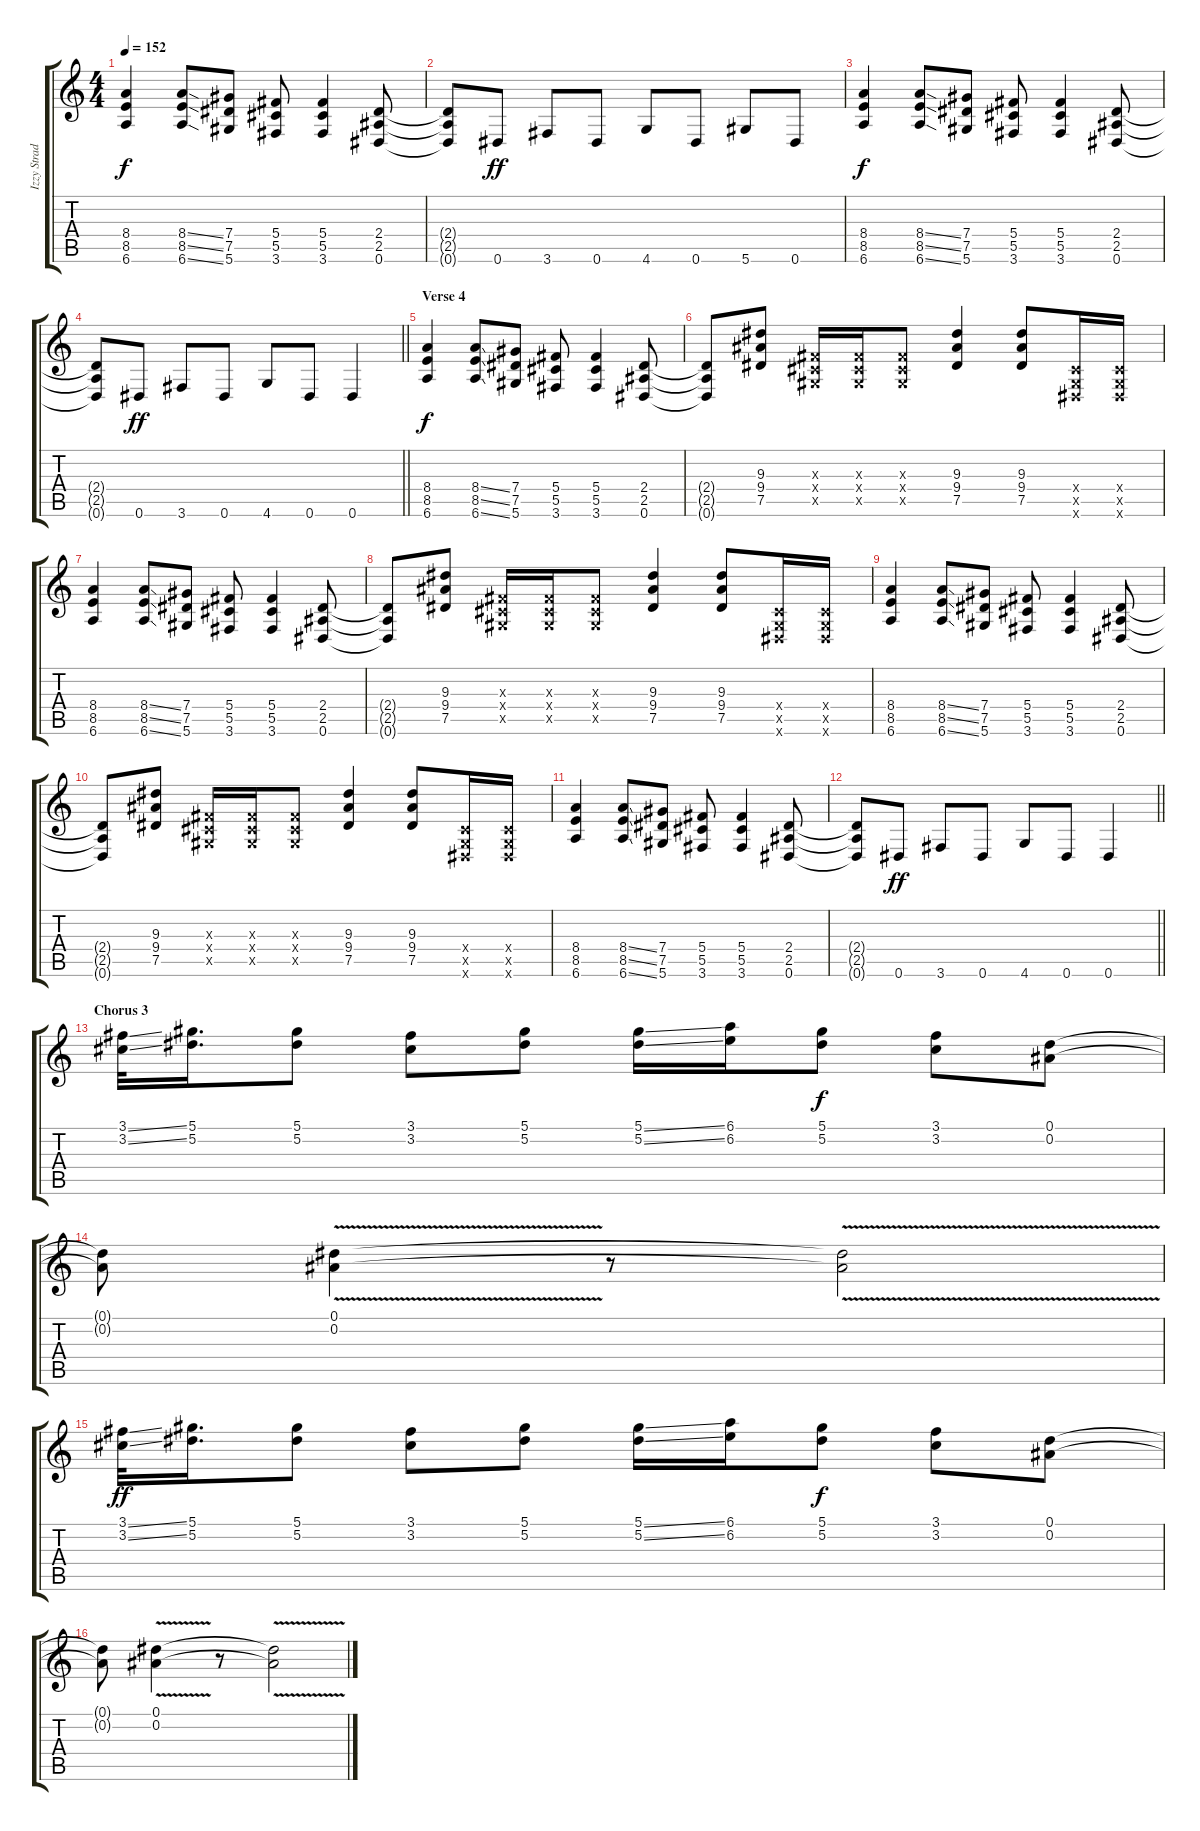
\track ("Izzy Stradlin" "Izzy Strad") {instrument distortionguitar}
\staff {score tabs}
\tuning (Eb4 Bb3 Gb3 Db3 Ab2 Eb2) {hide}
\ts (4 4)
\tempo 152
\clef g2
\ks c
(8.4 8.5 6.6).4{dy f} (8.4{ss} 8.5{ss} 6.6{ss}).8 (7.4 7.5 5.6).8 (5.4 5.5 3.6).8 (5.4 5.5 3.6).4 (2.4 2.5 0.6).8 |
(2.4{t} 2.5{t} 0.6{t}).8 0.6.8{dy ff} 3.6.8 0.6.8 4.6.8 0.6.8 5.6.8 0.6.8 |
(8.4 8.5 6.6).4{dy f} (8.4{ss} 8.5{ss} 6.6{ss}).8 (7.4 7.5 5.6).8 (5.4 5.5 3.6).8 (5.4 5.5 3.6).4 (2.4 2.5 0.6).8 |
\barLineRight lightlight
(2.4{t} 2.5{t} 0.6{t}).8 0.6.8{dy ff} 3.6.8 0.6.8 4.6.8 0.6.8 0.6.4 |
\section ("" "Verse 4")
(8.4 8.5 6.6).4{dy f} (8.4{ss} 8.5{ss} 6.6{ss}).8 (7.4 7.5 5.6).8 (5.4 5.5 3.6).8 (5.4 5.5 3.6).4 (2.4 2.5 0.6).8 |
(2.4{t} 2.5{t} 0.6{t}).8 (9.3 9.4 7.5).8 (0.3{x} 0.4{x} 0.5{x}).16 (0.3{x} 0.4{x} 0.5{x}).16 (0.3{x} 0.4{x} 0.5{x}).8 (9.3 9.4 7.5).4 (9.3 9.4 7.5).8 (0.4{x} 0.5{x} 0.6{x}).16 (0.4{x} 0.5{x} 0.6{x}).16 |
(8.4 8.5 6.6).4 (8.4{ss} 8.5{ss} 6.6{ss}).8 (7.4 7.5 5.6).8 (5.4 5.5 3.6).8 (5.4 5.5 3.6).4 (2.4 2.5 0.6).8 |
(2.4{t} 2.5{t} 0.6{t}).8 (9.3 9.4 7.5).8 (0.3{x} 0.4{x} 0.5{x}).16 (0.3{x} 0.4{x} 0.5{x}).16 (0.3{x} 0.4{x} 0.5{x}).8 (9.3 9.4 7.5).4 (9.3 9.4 7.5).8 (0.4{x} 0.5{x} 0.6{x}).16 (0.4{x} 0.5{x} 0.6{x}).16 |
(8.4 8.5 6.6).4 (8.4{ss} 8.5{ss} 6.6{ss}).8 (7.4 7.5 5.6).8 (5.4 5.5 3.6).8 (5.4 5.5 3.6).4 (2.4 2.5 0.6).8 |
(2.4{t} 2.5{t} 0.6{t}).8 (9.3 9.4 7.5).8 (0.3{x} 0.4{x} 0.5{x}).16 (0.3{x} 0.4{x} 0.5{x}).16 (0.3{x} 0.4{x} 0.5{x}).8 (9.3 9.4 7.5).4 (9.3 9.4 7.5).8 (0.4{x} 0.5{x} 0.6{x}).16 (0.4{x} 0.5{x} 0.6{x}).16 |
(8.4 8.5 6.6).4 (8.4{ss} 8.5{ss} 6.6{ss}).8 (7.4 7.5 5.6).8 (5.4 5.5 3.6).8 (5.4 5.5 3.6).4 (2.4 2.5 0.6).8 |
\barLineRight lightlight
(2.4{t} 2.5{t} 0.6{t}).8 0.6.8{dy ff} 3.6.8 0.6.8 4.6.8 0.6.8 0.6.4 |
\section ("" "Chorus 3")
(3.1{ss} 3.2{ss}).32 (5.1 5.2).16{d} (5.1 5.2).8 (3.1 3.2).8 (5.1 5.2).8 (5.1{ss} 5.2{ss}).16 (6.1 6.2).16 (5.1 5.2).8{dy f} (3.1 3.2).8 (0.1 0.2).8 |
(0.1{t} 0.2{t}).8 (0.1 0.2{v}).4 r.8 (0.1{t} 0.2{t}).2 |
(3.1{ss} 3.2{ss}).32{dy ff} (5.1 5.2).16{d} (5.1 5.2).8 (3.1 3.2).8 (5.1 5.2).8 (5.1{ss} 5.2{ss}).16 (6.1 6.2).16 (5.1 5.2).8{dy f} (3.1 3.2).8 (0.1 0.2).8 |
(0.1{t} 0.2{t}).8 (0.1 0.2{v}).4 r.8 (0.1{t} 0.2{t}).2
